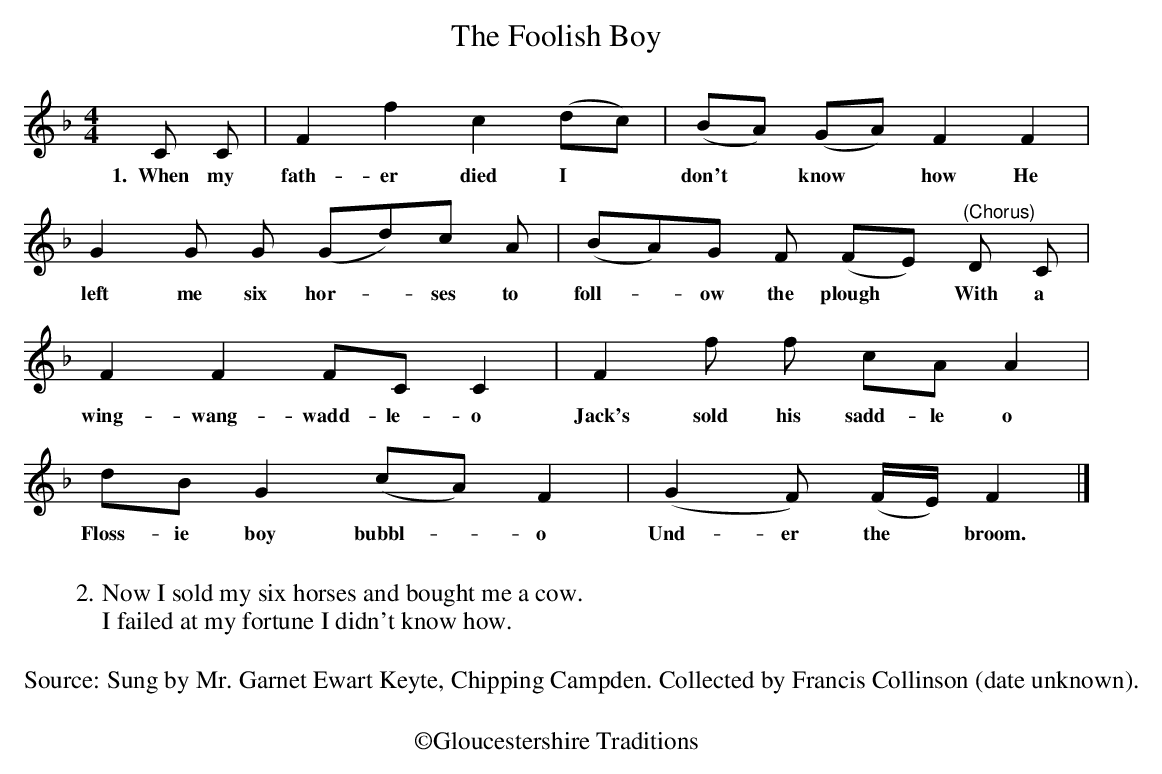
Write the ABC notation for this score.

X:1
T:The Foolish Boy
L:1/8
M:4/4
K:F
C C | F2 f2 c2 (dc) | (BA) (GA) F2 F2 |$ G2 G G (Gd)c A | (BA)G F (FE)"^(Chorus)" D C |$
w:1.~~When my|fath- er died I *|don't * know * how He|left me six hor- * ses to|foll- * ow the plough * With a|
F2 F2 FC C2 | F2 f f cA A2 |$ dB G2 (cA) F2 | (G2 F) (F/E/) F2 |]
w: wing- wang- wadd- le- o|Jack's sold his sadd- le o|Floss- ie boy bubbl- * o|Und- er the * broom.|
W:
W:2. Now I sold my six horses and bought me a cow.
W: I failed at my fortune I didn't know how.
W:
